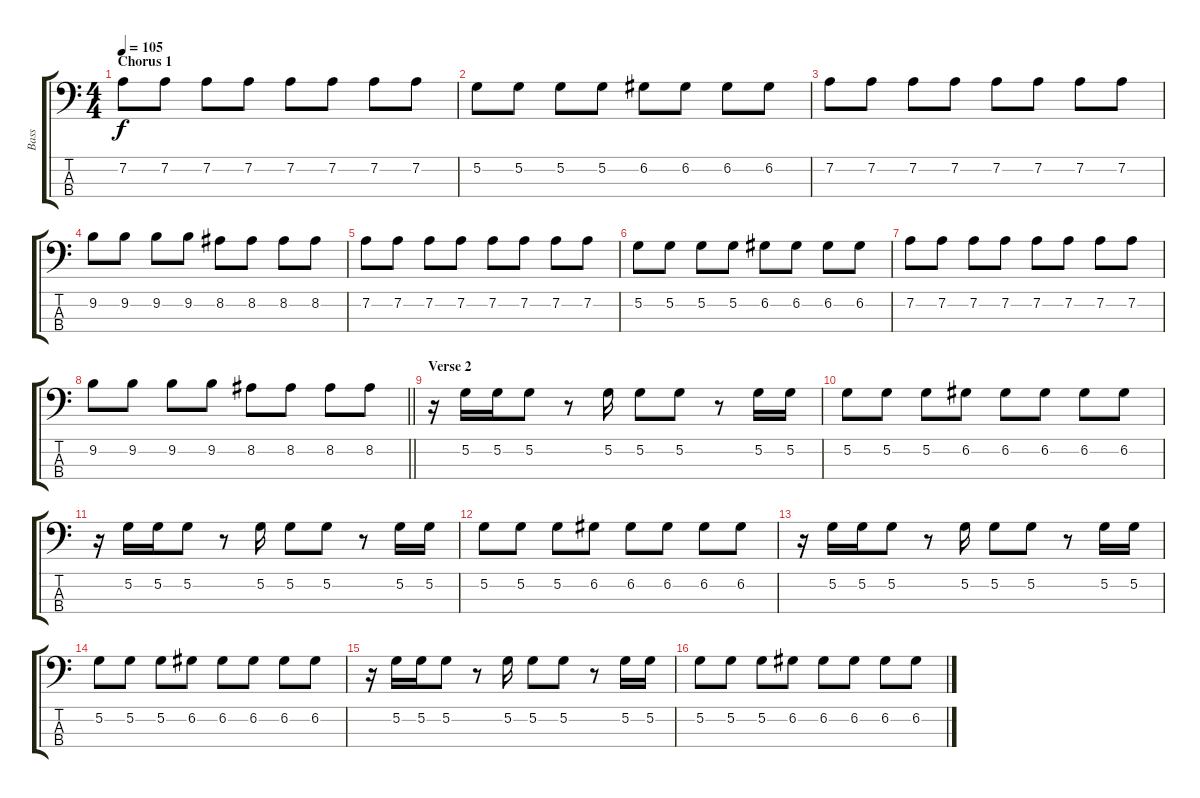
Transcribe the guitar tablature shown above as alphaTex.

\track ("Bass" "Bass") {instrument electricbassfinger}
\staff {score tabs}
\tuning (G2 D2 A1 E1) {hide}
\ts (4 4)
\section ("" "Chorus 1")
\tempo 105
\clef f4
\ks c
7.2.8{dy f} 7.2.8 7.2.8 7.2.8 7.2.8 7.2.8 7.2.8 7.2.8 |
5.2.8 5.2.8 5.2.8 5.2.8 6.2.8 6.2.8 6.2.8 6.2.8 |
7.2.8 7.2.8 7.2.8 7.2.8 7.2.8 7.2.8 7.2.8 7.2.8 |
9.2.8 9.2.8 9.2.8 9.2.8 8.2.8 8.2.8 8.2.8 8.2.8 |
7.2.8 7.2.8 7.2.8 7.2.8 7.2.8 7.2.8 7.2.8 7.2.8 |
5.2.8 5.2.8 5.2.8 5.2.8 6.2.8 6.2.8 6.2.8 6.2.8 |
7.2.8 7.2.8 7.2.8 7.2.8 7.2.8 7.2.8 7.2.8 7.2.8 |
\barLineRight lightlight
9.2.8 9.2.8 9.2.8 9.2.8 8.2.8 8.2.8 8.2.8 8.2.8 |
\section ("" "Verse 2")
r.16 5.2.16 5.2.16 5.2.8 r.8 5.2.16 5.2.8 5.2.8 r.8 5.2.16 5.2.16 |
5.2.8 5.2.8 5.2.8 6.2.8 6.2.8 6.2.8 6.2.8 6.2.8 |
r.16 5.2.16 5.2.16 5.2.8 r.8 5.2.16 5.2.8 5.2.8 r.8 5.2.16 5.2.16 |
5.2.8 5.2.8 5.2.8 6.2.8 6.2.8 6.2.8 6.2.8 6.2.8 |
r.16 5.2.16 5.2.16 5.2.8 r.8 5.2.16 5.2.8 5.2.8 r.8 5.2.16 5.2.16 |
5.2.8 5.2.8 5.2.8 6.2.8 6.2.8 6.2.8 6.2.8 6.2.8 |
r.16 5.2.16 5.2.16 5.2.8 r.8 5.2.16 5.2.8 5.2.8 r.8 5.2.16 5.2.16 |
5.2.8 5.2.8 5.2.8 6.2.8 6.2.8 6.2.8 6.2.8 6.2.8
